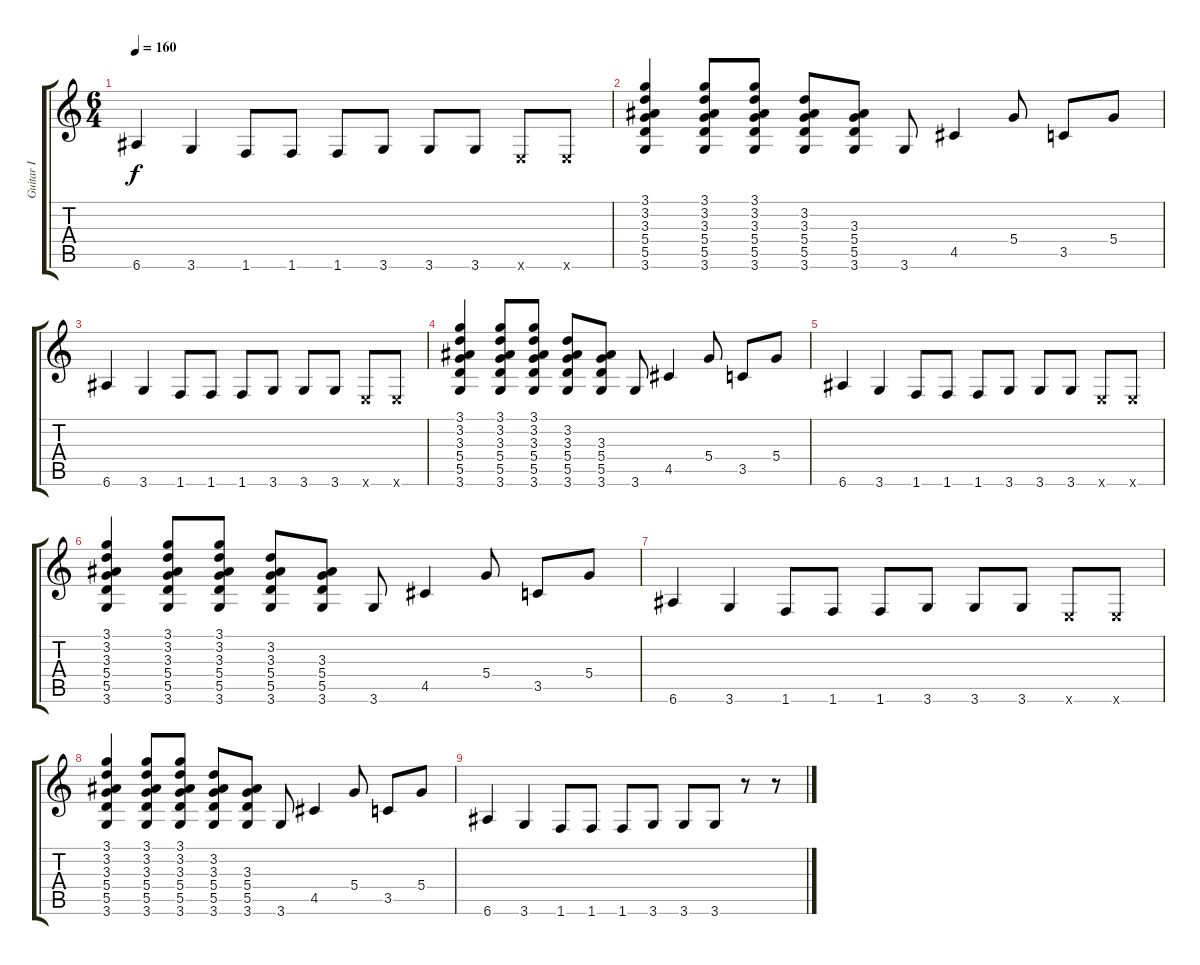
\track ("Guitar I" "Guitar I") {instrument distortionguitar}
\staff {score tabs}
\tuning (E4 B3 G3 D3 A2 E2) {hide}
\ts (6 4)
\tempo 160
\clef g2
\ks c
6.6.4{dy f} 3.6.4 1.6.8 1.6.8 1.6.8 3.6.8 3.6.8 3.6.8 0.6{x}.8 0.6{x}.8 |
(3.1 3.2 3.3 5.4 5.5 3.6).4 (3.1 3.2 3.3 5.4 5.5 3.6).8 (3.1 3.2 3.3 5.4 5.5 3.6).8 (3.2 3.3 5.4 5.5 3.6).8 (3.3 5.4 5.5 3.6).8 3.6.8 4.5.4 5.4.8 3.5.8 5.4.8 |
6.6.4 3.6.4 1.6.8 1.6.8 1.6.8 3.6.8 3.6.8 3.6.8 0.6{x}.8 0.6{x}.8 |
(3.1 3.2 3.3 5.4 5.5 3.6).4 (3.1 3.2 3.3 5.4 5.5 3.6).8 (3.1 3.2 3.3 5.4 5.5 3.6).8 (3.2 3.3 5.4 5.5 3.6).8 (3.3 5.4 5.5 3.6).8 3.6.8 4.5.4 5.4.8 3.5.8 5.4.8 |
6.6.4 3.6.4 1.6.8 1.6.8 1.6.8 3.6.8 3.6.8 3.6.8 0.6{x}.8 0.6{x}.8 |
(3.1 3.2 3.3 5.4 5.5 3.6).4 (3.1 3.2 3.3 5.4 5.5 3.6).8 (3.1 3.2 3.3 5.4 5.5 3.6).8 (3.2 3.3 5.4 5.5 3.6).8 (3.3 5.4 5.5 3.6).8 3.6.8 4.5.4 5.4.8 3.5.8 5.4.8 |
6.6.4 3.6.4 1.6.8 1.6.8 1.6.8 3.6.8 3.6.8 3.6.8 0.6{x}.8 0.6{x}.8 |
(3.1 3.2 3.3 5.4 5.5 3.6).4 (3.1 3.2 3.3 5.4 5.5 3.6).8 (3.1 3.2 3.3 5.4 5.5 3.6).8 (3.2 3.3 5.4 5.5 3.6).8 (3.3 5.4 5.5 3.6).8 3.6.8 4.5.4 5.4.8 3.5.8 5.4.8 |
6.6.4 3.6.4 1.6.8 1.6.8 1.6.8 3.6.8 3.6.8 3.6.8 r.8 r.8
